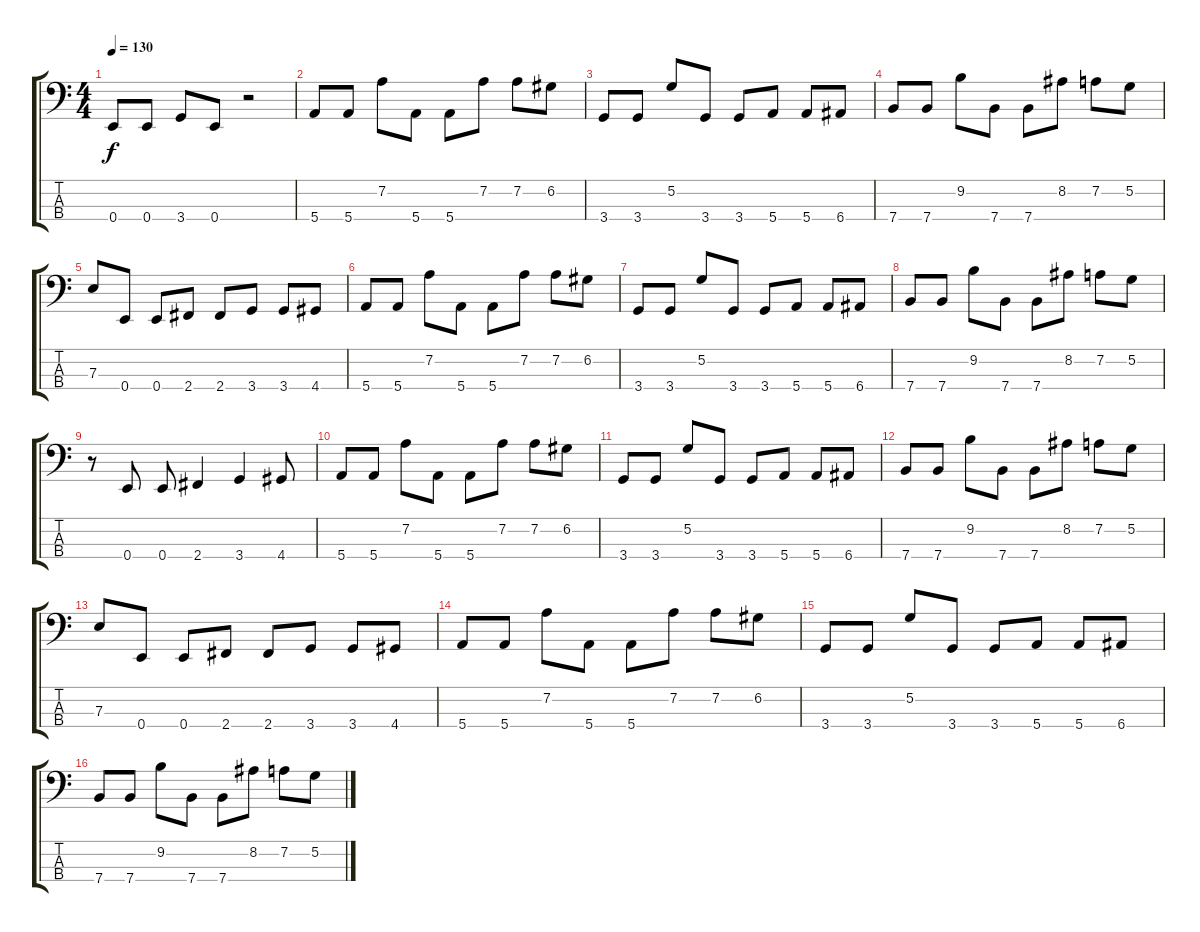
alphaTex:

\track "" {instrument electricbasspick}
\staff {score tabs}
\tuning (G2 D2 A1 E1) {hide}
\ts (4 4)
\tempo 130
\clef f4
\ks c
0.4.8{dy f} 0.4.8 3.4.8 0.4.8 r.2 |
5.4.8 5.4.8 7.2.8 5.4.8 5.4.8 7.2.8 7.2.8 6.2.8 |
3.4.8 3.4.8 5.2.8 3.4.8 3.4.8 5.4.8 5.4.8 6.4.8 |
7.4.8 7.4.8 9.2.8 7.4.8 7.4.8 8.2.8 7.2.8 5.2.8 |
7.3.8 0.4.8 0.4.8 2.4.8 2.4.8 3.4.8 3.4.8 4.4.8 |
5.4.8 5.4.8 7.2.8 5.4.8 5.4.8 7.2.8 7.2.8 6.2.8 |
3.4.8 3.4.8 5.2.8 3.4.8 3.4.8 5.4.8 5.4.8 6.4.8 |
7.4.8 7.4.8 9.2.8 7.4.8 7.4.8 8.2.8 7.2.8 5.2.8 |
r.8 0.4.8 0.4.8 2.4.4 3.4.4 4.4.8 |
5.4.8 5.4.8 7.2.8 5.4.8 5.4.8 7.2.8 7.2.8 6.2.8 |
3.4.8 3.4.8 5.2.8 3.4.8 3.4.8 5.4.8 5.4.8 6.4.8 |
7.4.8 7.4.8 9.2.8 7.4.8 7.4.8 8.2.8 7.2.8 5.2.8 |
7.3.8 0.4.8 0.4.8 2.4.8 2.4.8 3.4.8 3.4.8 4.4.8 |
5.4.8 5.4.8 7.2.8 5.4.8 5.4.8 7.2.8 7.2.8 6.2.8 |
3.4.8 3.4.8 5.2.8 3.4.8 3.4.8 5.4.8 5.4.8 6.4.8 |
7.4.8 7.4.8 9.2.8 7.4.8 7.4.8 8.2.8 7.2.8 5.2.8
